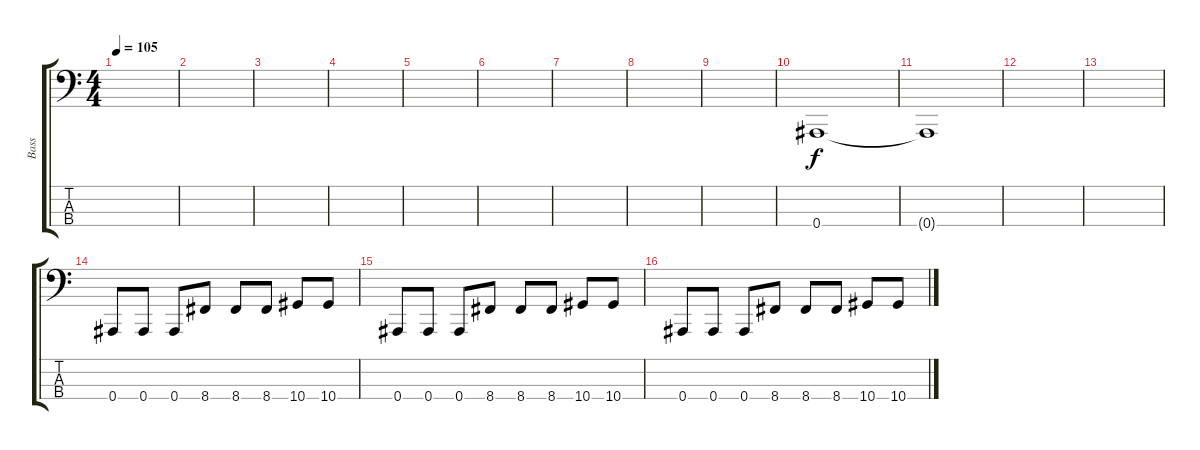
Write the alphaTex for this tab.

\track ("Bass" "Bass") {instrument electricbassfinger}
\staff {score tabs}
\tuning (Eb2 Bb1 F1 Bb0) {hide}
\ts (4 4)
\tempo 105
\clef f4
\ks c
|
|
|
|
|
|
|
|
|
0.4.1{dy f} |
0.4{t}.1 |
|
|
0.4.8 0.4.8 0.4.8 8.4.8 8.4.8 8.4.8 10.4.8 10.4.8 |
0.4.8 0.4.8 0.4.8 8.4.8 8.4.8 8.4.8 10.4.8 10.4.8 |
0.4.8 0.4.8 0.4.8 8.4.8 8.4.8 8.4.8 10.4.8 10.4.8
